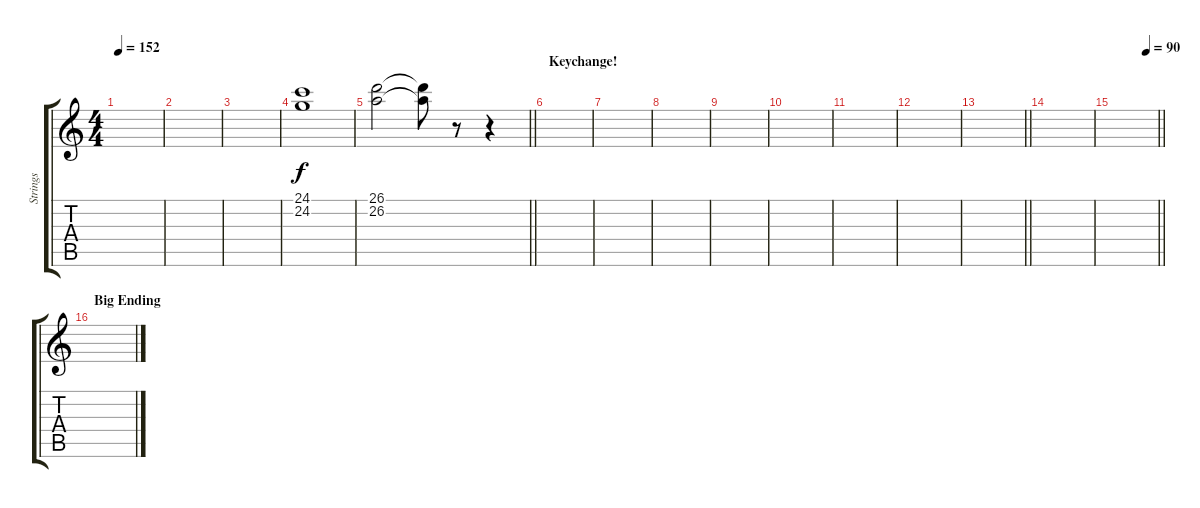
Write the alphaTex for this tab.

\track ("Strings" "Strings") {instrument stringensemble1}
\staff {score tabs}
\tuning (C4 G3 Eb3 Bb2 F2 C2) {hide}
\ts (4 4)
\tempo 152
\clef g2
\ks c
|
|
|
(24.1 24.2).1 |
\barLineRight lightlight
(26.1 26.2).2 (26.1{t} 26.2{t}).8 r.8 r.4 |
\section ("" "Keychange!")
|
|
|
|
|
|
|
\barLineRight lightlight
|
|
\tempo (90 0.75)
\barLineRight lightlight
|
\section ("" "Big Ending")
